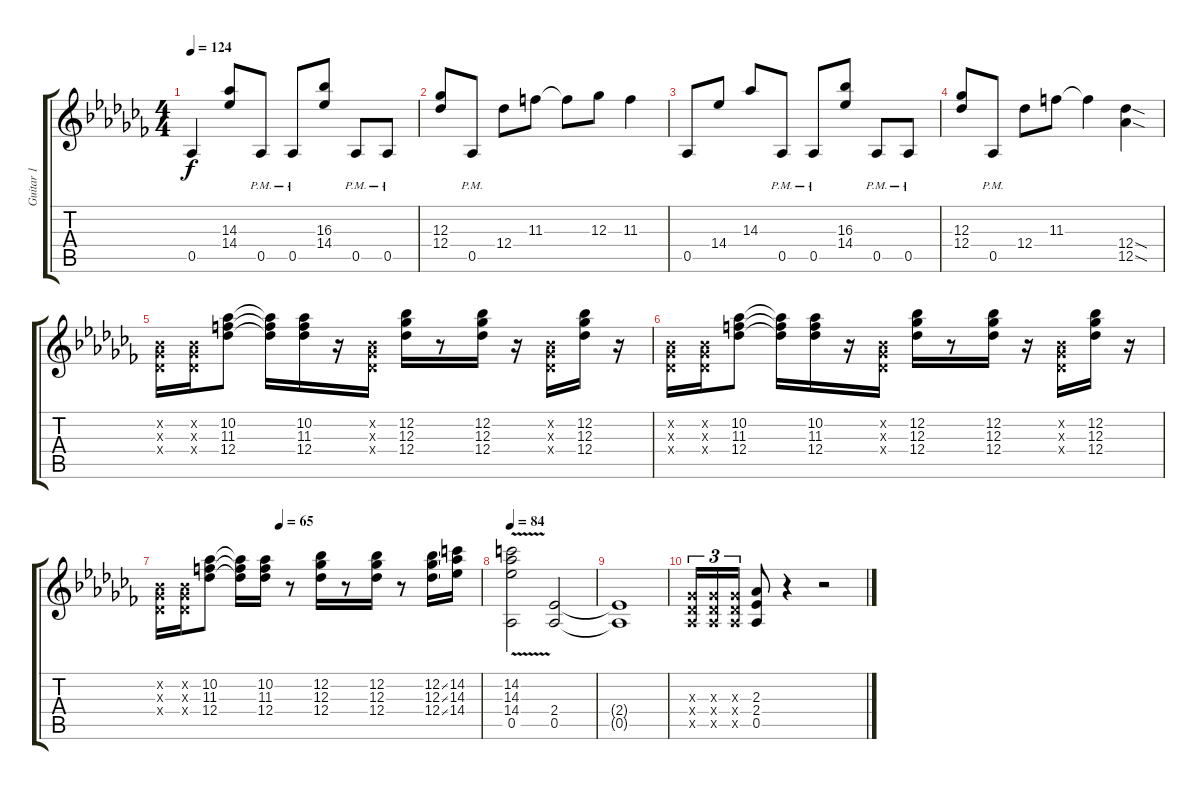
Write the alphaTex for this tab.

\track ("Guitar 1" "Guitar 1") {instrument distortionguitar}
\staff {score tabs}
\tuning (Eb4 Bb3 Gb3 Db3 Ab2 Db2) {hide}
\ts (4 4)
\tempo 124
\clef g2
\ks cb
0.5.4{dy f} (14.3 14.4).8 0.5{pm}.8 0.5{pm}.8 (16.3 14.4).8 0.5{pm}.8 0.5{pm}.8 |
(12.3 12.4).8 0.5{pm}.8 12.4.8 11.3.8 11.3{t}.8 12.3.8 11.3.4 |
0.5.8 14.4.8 14.3.8 0.5{pm}.8 0.5{pm}.8 (16.3 14.4).8 0.5{pm}.8 0.5{pm}.8 |
(12.3 12.4).8 0.5{pm}.8 12.4.8 11.3.8 11.3{t}.4 (12.4{sod} 12.5{sod}).4 |
(0.2{x} 0.3{x} 0.4{x}).16 (0.2{x} 0.3{x} 0.4{x}).16 (10.2 11.3 12.4).8 (10.2{t} 11.3{t} 12.4{t}).16 (10.2 11.3 12.4).16 r.16 (0.2{x} 0.3{x} 0.4{x}).16 (12.2 12.3 12.4).16 r.8 (12.2 12.3 12.4).16 r.16 (0.2{x} 0.3{x} 0.4{x}).16 (12.2 12.3 12.4).16 r.16 |
(0.2{x} 0.3{x} 0.4{x}).16 (0.2{x} 0.3{x} 0.4{x}).16 (10.2 11.3 12.4).8 (10.2{t} 11.3{t} 12.4{t}).16 (10.2 11.3 12.4).16 r.16 (0.2{x} 0.3{x} 0.4{x}).16 (12.2 12.3 12.4).16 r.8 (12.2 12.3 12.4).16 r.16 (0.2{x} 0.3{x} 0.4{x}).16 (12.2 12.3 12.4).16 r.16 |
\tempo (65 0.375)
(0.2{x} 0.3{x} 0.4{x}).16 (0.2{x} 0.3{x} 0.4{x}).16 (10.2 11.3 12.4).8 (10.2{t} 11.3{t} 12.4{t}).16 (10.2 11.3 12.4).16 r.8 (12.2 12.3 12.4).16 r.8 (12.2 12.3 12.4).16 r.8 (12.2{ss} 12.3{ss} 12.4{ss}).16 (14.2 14.3 14.4).16 |
\tempo 84
(14.2{v} 14.3{v} 14.4{v} 0.5).2 (2.4 0.5).2 |
(2.4{t} 0.5{t}).1 |
(0.3{x} 0.4{x} 0.5{x}).16{tu (3 2)} (0.3{x} 0.4{x} 0.5{x}).16{tu (3 2)} (0.3{x} 0.4{x} 0.5{x}).16{tu (3 2)} (2.3 2.4 0.5).8 r.4 r.2
